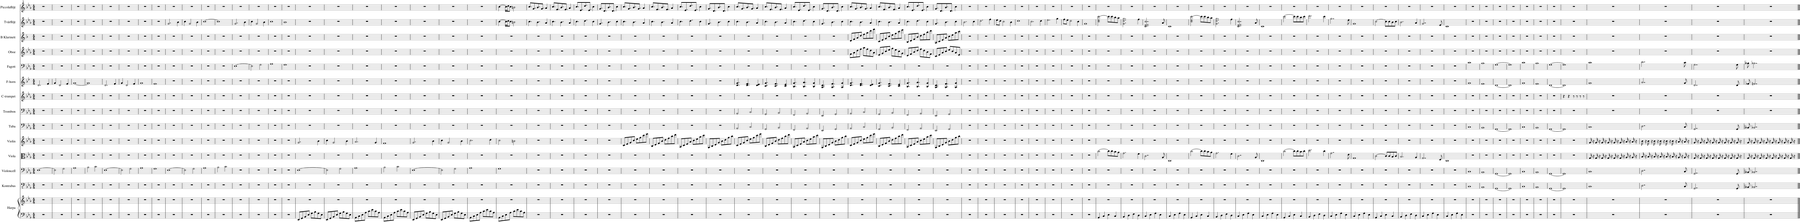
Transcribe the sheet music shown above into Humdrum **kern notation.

**kern	**kern	**kern	**kern	**kern	**kern	**kern	**kern	**kern	**kern	**kern	**kern	**kern	**kern	**kern
*part14	*part14	*part13	*part12	*part11	*part10	*part9	*part8	*part7	*part6	*part5	*part4	*part3	*part2	*part1
*staff15	*staff14	*staff13	*staff12	*staff11	*staff10	*staff9	*staff8	*staff7	*staff6	*staff5	*staff4	*staff3	*staff2	*staff1
*I"Harpa	*	*I"Kontrabas	*I"Violoncell	*I"Viola	*I"Violin	*I"Tuba	*I"Trombon	*I"C-trumpet	*I"F-horn	*I"Fagott	*I"Oboe	*I"B Klarinett	*I"Tvärflöjt	*I"Piccolaflöjt
*I'Hrp.	*	*I'Kb.	*I'Vc.	*I'Vla.	*I'Vln.	*I'Tba.	*I'Tbn.	*I'C Tpt.	*I'F hn.	*I'Fag.	*I'Ob.	*I'B kl.	*	*I'Picc.
*clefF4	*clefG2	*clefFv4	*clefF4	*clefC3	*clefG2	*clefF4	*clefF4	*clefG2	*clefG2	*clefF4	*clefG2	*clefG2	*clefG2	*clefG^2
*	*	*Trd7c12	*	*	*	*	*	*Trd1c2	*Trd4c7	*	*	*Trd1c2	*	*Trd-7c-12
*k[b-e-a-]	*k[b-e-a-]	*k[b-e-a-]	*k[b-e-a-]	*k[b-e-a-]	*k[b-e-a-]	*k[b-e-a-]	*k[b-e-a-]	*k[b-e-a-]	*k[b-e-]	*k[b-e-a-]	*k[b-e-a-]	*k[b-]	*k[b-e-a-]	*k[b-e-a-]
*M4/4	*M4/4	*M4/4	*M4/4	*M4/4	*M4/4	*M4/4	*M4/4	*M4/4	*M4/4	*M4/4	*M4/4	*M4/4	*M4/4	*M4/4
=1	=1	=1	=1	=1	=1	=1	=1	=1	=1	=1	=1	=1	=1	=1
1r	1r	1r	[1E-	1r	1r	1r	1r	1r	2.d/	1r	1r	1r	1r	1r
.	.	.	.	.	.	.	.	.	4f/	.	.	.	.	.
=2	=2	=2	=2	=2	=2	=2	=2	=2	=2	=2	=2	=2	=2	=2
1r	1r	1r	2E-\]	1r	1r	1r	1r	1r	4g/	1r	1r	1r	1r	1r
.	.	.	.	.	.	.	.	.	2d/	.	.	.	.	.
.	.	.	2G\	.	.	.	.	.	.	.	.	.	.	.
.	.	.	.	.	.	.	.	.	4f/	.	.	.	.	.
=3	=3	=3	=3	=3	=3	=3	=3	=3	=3	=3	=3	=3	=3	=3
1r	1r	1r	1A-	1r	1r	1r	1r	1r	[1g	1r	1r	1r	1r	1r
=4	=4	=4	=4	=4	=4	=4	=4	=4	=4	=4	=4	=4	=4	=4
1r	1r	1r	2B-\	1r	1r	1r	1r	1r	1g]	1r	1r	1r	1r	1r
.	.	.	2c\	.	.	.	.	.	.	.	.	.	.	.
=5	=5	=5	=5	=5	=5	=5	=5	=5	=5	=5	=5	=5	=5	=5
1r	1r	1r	[1E-	1r	1r	1r	1r	1r	2.d/	1r	1r	1r	1r	1r
.	.	.	.	.	.	.	.	.	4f/	.	.	.	.	.
=6	=6	=6	=6	=6	=6	=6	=6	=6	=6	=6	=6	=6	=6	=6
1r	1r	1r	2E-\]	1r	1r	1r	1r	1r	4g/	1r	1r	1r	1r	1r
.	.	.	.	.	.	.	.	.	2d/	.	.	.	.	.
.	.	.	2G\	.	.	.	.	.	.	.	.	.	.	.
.	.	.	.	.	.	.	.	.	4f/	.	.	.	.	.
=7	=7	=7	=7	=7	=7	=7	=7	=7	=7	=7	=7	=7	=7	=7
1r	1r	1r	1A-	1r	1r	1r	1r	1r	1g	1r	1r	1r	1r	1r
=8	=8	=8	=8	=8	=8	=8	=8	=8	=8	=8	=8	=8	=8	=8
1r	1r	1r	1G	1r	1r	1r	1r	1r	1f	1r	1r	1r	1r	1r
=9	=9	=9	=9	=9	=9	=9	=9	=9	=9	=9	=9	=9	=9	=9
1r	1r	1r	[1E-	1r	1r	1r	1r	1r	1r	1r	1r	1r	2.g/	1r
.	.	.	.	.	.	.	.	.	.	.	.	.	4b-\	.
=10	=10	=10	=10	=10	=10	=10	=10	=10	=10	=10	=10	=10	=10	=10
1r	1r	1r	2E-\]	1r	1r	1r	1r	1r	1r	1r	1r	1r	4cc\	1r
.	.	.	.	.	.	.	.	.	.	.	.	.	2g/	.
.	.	.	2G\	.	.	.	.	.	.	.	.	.	.	.
.	.	.	.	.	.	.	.	.	.	.	.	.	4b-\	.
=11	=11	=11	=11	=11	=11	=11	=11	=11	=11	=11	=11	=11	=11	=11
1r	1r	1r	1A-	1r	1r	1r	1r	1r	1r	1r	1r	1r	[1cc	1r
=12	=12	=12	=12	=12	=12	=12	=12	=12	=12	=12	=12	=12	=12	=12
1r	1r	1r	2B-\	1r	1r	1r	1r	1r	1r	1r	1r	1r	1cc]	1r
.	.	.	2c\	.	.	.	.	.	.	.	.	.	.	.
=13	=13	=13	=13	=13	=13	=13	=13	=13	=13	=13	=13	=13	=13	=13
1r	1r	1r	1r	1r	1r	1r	1r	1r	1r	[1E-	1r	1r	2.g/	1r
.	.	.	.	.	.	.	.	.	.	.	.	.	4b-\	.
=14	=14	=14	=14	=14	=14	=14	=14	=14	=14	=14	=14	=14	=14	=14
1r	1r	1r	1r	1r	1r	1r	1r	1r	1r	2E-\]	1r	1r	4cc\	1r
.	.	.	.	.	.	.	.	.	.	.	.	.	2g/	.
.	.	.	.	.	.	.	.	.	.	2G\	.	.	.	.
.	.	.	.	.	.	.	.	.	.	.	.	.	4b-\	.
=15	=15	=15	=15	=15	=15	=15	=15	=15	=15	=15	=15	=15	=15	=15
1r	1r	1r	1r	1r	1r	1r	1r	1r	1r	1A-	1r	1r	1cc	1r
=16	=16	=16	=16	=16	=16	=16	=16	=16	=16	=16	=16	=16	=16	=16
1r	1r	1r	1r	1r	1r	1r	1r	1r	1r	1G	1r	1r	1b-	1r
=17	=17	=17	=17	=17	=17	=17	=17	=17	=17	=17	=17	=17	=17	=17
8EE-/L	1r	1r	[1E-	1r	2.g/	1r	1r	1r	1r	1r	1r	1r	1r	1r
8GG/	.	.	.	.	.	.	.	.	.	.	.	.	.	.
8BB-/	.	.	.	.	.	.	.	.	.	.	.	.	.	.
8E-/J	.	.	.	.	.	.	.	.	.	.	.	.	.	.
8G\L	.	.	.	.	.	.	.	.	.	.	.	.	.	.
8B-\	.	.	.	.	.	.	.	.	.	.	.	.	.	.
8G\	.	.	.	.	4b-\	.	.	.	.	.	.	.	.	.
8E-\J	.	.	.	.	.	.	.	.	.	.	.	.	.	.
=18	=18	=18	=18	=18	=18	=18	=18	=18	=18	=18	=18	=18	=18	=18
8EE-/L	1r	1r	2E-\]	1r	4cc\	1r	1r	1r	1r	1r	1r	1r	1r	1r
8GG/	.	.	.	.	.	.	.	.	.	.	.	.	.	.
8BB-/	.	.	.	.	2g/	.	.	.	.	.	.	.	.	.
8E-/J	.	.	.	.	.	.	.	.	.	.	.	.	.	.
8G\L	.	.	2G\	.	.	.	.	.	.	.	.	.	.	.
8B-\	.	.	.	.	.	.	.	.	.	.	.	.	.	.
8G\	.	.	.	.	4b-\	.	.	.	.	.	.	.	.	.
8E-\J	.	.	.	.	.	.	.	.	.	.	.	.	.	.
=19	=19	=19	=19	=19	=19	=19	=19	=19	=19	=19	=19	=19	=19	=19
8AA-\L	1r	1r	1A-	1r	2.a-/	1r	1r	1r	1r	1r	1r	1r	1r	1r
8C\	.	.	.	.	.	.	.	.	.	.	.	.	.	.
8E-\	.	.	.	.	.	.	.	.	.	.	.	.	.	.
8A-\J	.	.	.	.	.	.	.	.	.	.	.	.	.	.
8c\L	.	.	.	.	.	.	.	.	.	.	.	.	.	.
8e-\	.	.	.	.	.	.	.	.	.	.	.	.	.	.
8c\	.	.	.	.	4g/	.	.	.	.	.	.	.	.	.
8A-\J	.	.	.	.	.	.	.	.	.	.	.	.	.	.
=20	=20	=20	=20	=20	=20	=20	=20	=20	=20	=20	=20	=20	=20	=20
8AA-\L	1r	1r	2B-\	1r	1f	1r	1r	1r	1r	1r	1r	1r	1r	1r
8C\	.	.	.	.	.	.	.	.	.	.	.	.	.	.
8E-\	.	.	.	.	.	.	.	.	.	.	.	.	.	.
8A-\J	.	.	.	.	.	.	.	.	.	.	.	.	.	.
8c\L	.	.	2c\	.	.	.	.	.	.	.	.	.	.	.
8e-\	.	.	.	.	.	.	.	.	.	.	.	.	.	.
8c\	.	.	.	.	.	.	.	.	.	.	.	.	.	.
8A-\J	.	.	.	.	.	.	.	.	.	.	.	.	.	.
=21	=21	=21	=21	=21	=21	=21	=21	=21	=21	=21	=21	=21	=21	=21
8EE-/L	1r	1r	[1E-	1r	2.g/	1r	1r	1r	1r	1r	1r	1r	1r	1r
8GG/	.	.	.	.	.	.	.	.	.	.	.	.	.	.
8BB-/	.	.	.	.	.	.	.	.	.	.	.	.	.	.
8E-/J	.	.	.	.	.	.	.	.	.	.	.	.	.	.
8G\L	.	.	.	.	.	.	.	.	.	.	.	.	.	.
8B-\	.	.	.	.	.	.	.	.	.	.	.	.	.	.
8G\	.	.	.	.	4b-\	.	.	.	.	.	.	.	.	.
8E-\J	.	.	.	.	.	.	.	.	.	.	.	.	.	.
=22	=22	=22	=22	=22	=22	=22	=22	=22	=22	=22	=22	=22	=22	=22
8EE-/L	1r	1r	2E-\]	1r	4cc\	1r	1r	1r	1r	1r	1r	1r	1r	1r
8GG/	.	.	.	.	.	.	.	.	.	.	.	.	.	.
8BB-/	.	.	.	.	2g/	.	.	.	.	.	.	.	.	.
8E-/J	.	.	.	.	.	.	.	.	.	.	.	.	.	.
8G\L	.	.	2G\	.	.	.	.	.	.	.	.	.	.	.
8B-\	.	.	.	.	.	.	.	.	.	.	.	.	.	.
8G\	.	.	.	.	4b-\	.	.	.	.	.	.	.	.	.
8E-\J	.	.	.	.	.	.	.	.	.	.	.	.	.	.
=23	=23	=23	=23	=23	=23	=23	=23	=23	=23	=23	=23	=23	=23	=23
8AA-\L	1r	1r	1A-	1r	2.cc\	1r	1r	1r	1r	1r	1r	1r	1r	1r
8C\	.	.	.	.	.	.	.	.	.	.	.	.	.	.
8E-\	.	.	.	.	.	.	.	.	.	.	.	.	.	.
8A-\J	.	.	.	.	.	.	.	.	.	.	.	.	.	.
8c\L	.	.	.	.	.	.	.	.	.	.	.	.	.	.
8e-\	.	.	.	.	.	.	.	.	.	.	.	.	.	.
8c\	.	.	.	.	4dd\	.	.	.	.	.	.	.	.	.
8A-\J	.	.	.	.	.	.	.	.	.	.	.	.	.	.
=24	=24	=24	=24	=24	=24	=24	=24	=24	=24	=24	=24	=24	=24	=24
8AA-\L	1r	1r	1G	1r	2cc\	1r	1r	1r	1r	1r	1r	1r	[4cc\	[4ccc\
8C\	.	.	.	.	.	.	.	.	.	.	.	.	.	.
8E-\	.	.	.	.	.	.	.	.	.	.	.	.	16cc\LL]	16ccc\LL]
.	.	.	.	.	.	.	.	.	.	.	.	.	16dd\J	16ddd\J
8A-\J	.	.	.	.	.	.	.	.	.	.	.	.	8cc\J	8ccc\J
8c\L	.	.	.	.	2bn\	.	.	.	.	.	.	.	2bn\	2bbn\
8e-\	.	.	.	.	.	.	.	.	.	.	.	.	.	.
8c\	.	.	.	.	.	.	.	.	.	.	.	.	.	.
8A-\J	.	.	.	.	.	.	.	.	.	.	.	.	.	.
=25	=25	=25	=25	=25	=25	=25	=25	=25	=25	=25	=25	=25	=25	=25
1r	1r	1r	1r	1r	1r	1r	1r	1r	1r	1r	1r	1r	4.cc\	8.ccc/L
.	.	.	.	.	.	.	.	.	.	.	.	.	.	8.gg/
.	.	.	.	.	.	.	.	.	.	.	.	.	4.b-\	8.bb-/
.	.	.	.	.	.	.	.	.	.	.	.	.	.	8.gg/J
.	.	.	.	.	.	.	.	.	.	.	.	.	4a-/	4aa-/
=26	=26	=26	=26	=26	=26	=26	=26	=26	=26	=26	=26	=26	=26	=26
1r	1r	1r	1r	1r	1r	1r	1r	1r	1r	1r	1r	1r	4.cc\	8.ccc/L
.	.	.	.	.	.	.	.	.	.	.	.	.	.	8.ff/
.	.	.	.	.	.	.	.	.	.	.	.	.	4.b-\	8.bb-/
.	.	.	.	.	.	.	.	.	.	.	.	.	.	8.ff/J
.	.	.	.	.	.	.	.	.	.	.	.	.	4a-/	4aa-/
=27	=27	=27	=27	=27	=27	=27	=27	=27	=27	=27	=27	=27	=27	=27
1r	1r	1r	1r	1r	1r	1r	1r	1r	1r	1r	1r	1r	4.cc\	8.ccc/L
.	.	.	.	.	.	.	.	.	.	.	.	.	.	8.ee-/
.	.	.	.	.	.	.	.	.	.	.	.	.	4.dd\	8.ddd/
.	.	.	.	.	.	.	.	.	.	.	.	.	.	8.ee-/J
.	.	.	.	.	.	.	.	.	.	.	.	.	4cc\	4ccc\
=28	=28	=28	=28	=28	=28	=28	=28	=28	=28	=28	=28	=28	=28	=28
1r	1r	1r	1r	1r	1r	1r	1r	1r	1r	1r	1r	1r	4.g/	8.gg/L
.	.	.	.	.	.	.	.	.	.	.	.	.	.	8.dd/
.	.	.	.	.	.	.	.	.	.	.	.	.	4.b-\	8.bb-/
.	.	.	.	.	.	.	.	.	.	.	.	.	.	8.dd/J
.	.	.	.	.	.	.	.	.	.	.	.	.	4cc\	4ccc\
=29	=29	=29	=29	=29	=29	=29	=29	=29	=29	=29	=29	=29	=29	=29
1r	1r	1r	1r	1r	8c/L	1r	1r	1r	1r	1r	1r	1r	4.cc\	8.ccc/L
.	.	.	.	.	8e-/	.	.	.	.	.	.	.	.	.
.	.	.	.	.	.	.	.	.	.	.	.	.	.	8.gg/
.	.	.	.	.	8g/	.	.	.	.	.	.	.	.	.
.	.	.	.	.	8cc/J	.	.	.	.	.	.	.	4.b-\	8.bb-/
.	.	.	.	.	8ee-\L	.	.	.	.	.	.	.	.	.
.	.	.	.	.	.	.	.	.	.	.	.	.	.	8.gg/J
.	.	.	.	.	8gg\	.	.	.	.	.	.	.	.	.
.	.	.	.	.	8ccc\	.	.	.	.	.	.	.	4a-/	4aa-/
.	.	.	.	.	8eee-\J	.	.	.	.	.	.	.	.	.
=30	=30	=30	=30	=30	=30	=30	=30	=30	=30	=30	=30	=30	=30	=30
1r	1r	1r	1r	1r	8B-/L	1r	1r	1r	1r	1r	1r	1r	4.cc\	8.ccc/L
.	.	.	.	.	8d/	.	.	.	.	.	.	.	.	.
.	.	.	.	.	.	.	.	.	.	.	.	.	.	8.ff/
.	.	.	.	.	8f/	.	.	.	.	.	.	.	.	.
.	.	.	.	.	8b-/J	.	.	.	.	.	.	.	4.b-\	8.bb-/
.	.	.	.	.	8dd\L	.	.	.	.	.	.	.	.	.
.	.	.	.	.	.	.	.	.	.	.	.	.	.	8.ff/J
.	.	.	.	.	8ff\	.	.	.	.	.	.	.	.	.
.	.	.	.	.	8bb-\	.	.	.	.	.	.	.	4a-/	4aa-/
.	.	.	.	.	8ddd\J	.	.	.	.	.	.	.	.	.
=31	=31	=31	=31	=31	=31	=31	=31	=31	=31	=31	=31	=31	=31	=31
1r	1r	1r	1r	1r	8A-/L	1r	1r	1r	1r	1r	1r	1r	4.cc\	8.ccc/L
.	.	.	.	.	8c/	.	.	.	.	.	.	.	.	.
.	.	.	.	.	.	.	.	.	.	.	.	.	.	8.ee-/
.	.	.	.	.	8e-/	.	.	.	.	.	.	.	.	.
.	.	.	.	.	8a-/J	.	.	.	.	.	.	.	4.dd\	8.ddd/
.	.	.	.	.	8cc\L	.	.	.	.	.	.	.	.	.
.	.	.	.	.	.	.	.	.	.	.	.	.	.	8.ee-/J
.	.	.	.	.	8ee-\	.	.	.	.	.	.	.	.	.
.	.	.	.	.	8aa-\	.	.	.	.	.	.	.	4cc\	4ccc\
.	.	.	.	.	8ccc\J	.	.	.	.	.	.	.	.	.
=32	=32	=32	=32	=32	=32	=32	=32	=32	=32	=32	=32	=32	=32	=32
1r	1r	1r	1r	1r	8G/L	1r	1r	1r	1r	1r	1r	1r	4.g/	8.gg/L
.	.	.	.	.	8B-/	.	.	.	.	.	.	.	.	.
.	.	.	.	.	.	.	.	.	.	.	.	.	.	8.dd/
.	.	.	.	.	8d/	.	.	.	.	.	.	.	.	.
.	.	.	.	.	8g/J	.	.	.	.	.	.	.	4.b-\	8.bb-/
.	.	.	.	.	8b-\L	.	.	.	.	.	.	.	.	.
.	.	.	.	.	.	.	.	.	.	.	.	.	.	8.dd/J
.	.	.	.	.	8dd\	.	.	.	.	.	.	.	.	.
.	.	.	.	.	8gg\	.	.	.	.	.	.	.	4cc\	4ccc\
.	.	.	.	.	8bb-\J	.	.	.	.	.	.	.	.	.
=33	=33	=33	=33	=33	=33	=33	=33	=33	=33	=33	=33	=33	=33	=33
1r	1r	1r	1r	1r	8c/L	2AA-/	2AA-/	1r	4.d/ 4.g/	1r	1r	1r	4.cc\	8.ccc/L
.	.	.	.	.	8e-/	.	.	.	.	.	.	.	.	.
.	.	.	.	.	.	.	.	.	.	.	.	.	.	8.gg/
.	.	.	.	.	8g/	.	.	.	.	.	.	.	.	.
.	.	.	.	.	8cc/J	.	.	.	4.d/ 4.f/	.	.	.	4.b-\	8.bb-/
.	.	.	.	.	8ee-\L	2C/	2C/	.	.	.	.	.	.	.
.	.	.	.	.	.	.	.	.	.	.	.	.	.	8.gg/J
.	.	.	.	.	8gg\	.	.	.	.	.	.	.	.	.
.	.	.	.	.	8ccc\	.	.	.	4d/ 4e-/	.	.	.	4a-/	4aa-/
.	.	.	.	.	8eee-\J	.	.	.	.	.	.	.	.	.
=34	=34	=34	=34	=34	=34	=34	=34	=34	=34	=34	=34	=34	=34	=34
1r	1r	1r	1r	1r	8B-/L	2GG/	2GG/	1r	4.c/ 4.g/	1r	1r	1r	4.cc\	8.ccc/L
.	.	.	.	.	8d/	.	.	.	.	.	.	.	.	.
.	.	.	.	.	.	.	.	.	.	.	.	.	.	8.ff/
.	.	.	.	.	8f/	.	.	.	.	.	.	.	.	.
.	.	.	.	.	8b-/J	.	.	.	4.c/ 4.f/	.	.	.	4.b-\	8.bb-/
.	.	.	.	.	8dd\L	2BB-/	2BB-/	.	.	.	.	.	.	.
.	.	.	.	.	.	.	.	.	.	.	.	.	.	8.ff/J
.	.	.	.	.	8ff\	.	.	.	.	.	.	.	.	.
.	.	.	.	.	8bb-\	.	.	.	4c/ 4e-/	.	.	.	4a-/	4aa-/
.	.	.	.	.	8ddd\J	.	.	.	.	.	.	.	.	.
=35	=35	=35	=35	=35	=35	=35	=35	=35	=35	=35	=35	=35	=35	=35
1r	1r	1r	1r	1r	8A-/L	2FF/	2FF/	1r	4.B-/ 4.g/	1r	1r	1r	4.cc\	8.ccc/L
.	.	.	.	.	8c/	.	.	.	.	.	.	.	.	.
.	.	.	.	.	.	.	.	.	.	.	.	.	.	8.ee-/
.	.	.	.	.	8e-/	.	.	.	.	.	.	.	.	.
.	.	.	.	.	8a-/J	.	.	.	4.B-/ 4.a/	.	.	.	4.dd\	8.ddd/
.	.	.	.	.	8cc\L	2AA-/	2AA-/	.	.	.	.	.	.	.
.	.	.	.	.	.	.	.	.	.	.	.	.	.	8.ee-/J
.	.	.	.	.	8ee-\	.	.	.	.	.	.	.	.	.
.	.	.	.	.	8aa-\	.	.	.	4B-/ 4g/	.	.	.	4cc\	4ccc\
.	.	.	.	.	8ccc\J	.	.	.	.	.	.	.	.	.
=36	=36	=36	=36	=36	=36	=36	=36	=36	=36	=36	=36	=36	=36	=36
1r	1r	1r	1r	1r	8G/L	2EE-/	2EE-/	1r	4.A/ 4.d/	1r	1r	1r	4.g/	8.gg/L
.	.	.	.	.	8B-/	.	.	.	.	.	.	.	.	.
.	.	.	.	.	.	.	.	.	.	.	.	.	.	8.dd/
.	.	.	.	.	8d/	.	.	.	.	.	.	.	.	.
.	.	.	.	.	8g/J	.	.	.	4.A/ 4.f/	.	.	.	4.b-\	8.bb-/
.	.	.	.	.	8b-\L	2GG/	2GG/	.	.	.	.	.	.	.
.	.	.	.	.	.	.	.	.	.	.	.	.	.	8.dd/J
.	.	.	.	.	8dd\	.	.	.	.	.	.	.	.	.
.	.	.	.	.	8gg\	.	.	.	4A/ 4g/	.	.	.	4cc\	4ccc\
.	.	.	.	.	8bb-\J	.	.	.	.	.	.	.	.	.
=37	=37	=37	=37	=37	=37	=37	=37	=37	=37	=37	=37	=37	=37	=37
1r	1r	1r	1r	1r	8c/L	2AA-/	2AA-/	1r	4.d/ 4.g/	1r	8f\L	8d/L	4.cc\	8.ccc/L
.	.	.	.	.	8e-/	.	.	.	.	.	8a-\	8f/	.	.
.	.	.	.	.	.	.	.	.	.	.	.	.	.	8.gg/
.	.	.	.	.	8g/	.	.	.	.	.	8dd\	8a/	.	.
.	.	.	.	.	8cc/J	.	.	.	4.d/ 4.f/	.	8ff\J	8dd/J	4.b-\	8.bb-/
.	.	.	.	.	8ee-\L	2C/	2C/	.	.	.	8aa-\L	8ff\L	.	.
.	.	.	.	.	.	.	.	.	.	.	.	.	.	8.gg/J
.	.	.	.	.	8gg\	.	.	.	.	.	8ff\	8aa\	.	.
.	.	.	.	.	8ccc\	.	.	.	4d/ 4e-/	.	8dd\	8ddd\	4a-/	4aa-/
.	.	.	.	.	8eee-\J	.	.	.	.	.	8a-\J	8fff\J	.	.
=38	=38	=38	=38	=38	=38	=38	=38	=38	=38	=38	=38	=38	=38	=38
1r	1r	1r	1r	1r	8B-/L	2GG/	2GG/	1r	4.c/ 4.g/	1r	8e-/L	8c/L	4.cc\	8.ccc/L
.	.	.	.	.	8d/	.	.	.	.	.	8g/	8e/	.	.
.	.	.	.	.	.	.	.	.	.	.	.	.	.	8.ff/
.	.	.	.	.	8f/	.	.	.	.	.	8cc/	8g/	.	.
.	.	.	.	.	8b-/J	.	.	.	4.c/ 4.f/	.	8ee-/J	8cc/J	4.b-\	8.bb-/
.	.	.	.	.	8dd\L	2BB-/	2BB-/	.	.	.	8gg\L	8ee\L	.	.
.	.	.	.	.	.	.	.	.	.	.	.	.	.	8.ff/J
.	.	.	.	.	8ff\	.	.	.	.	.	8ee-\	8gg\	.	.
.	.	.	.	.	8bb-\	.	.	.	4c/ 4e-/	.	8cc\	8ccc\	4a-/	4aa-/
.	.	.	.	.	8ddd\J	.	.	.	.	.	8g\J	8eee\J	.	.
=39	=39	=39	=39	=39	=39	=39	=39	=39	=39	=39	=39	=39	=39	=39
1r	1r	1r	1r	1r	8A-/L	2FF/	2FF/	1r	4.B-/ 4.g/	1r	8d/L	8B-/L	4.cc\	8.ccc/L
.	.	.	.	.	8c/	.	.	.	.	.	8f/	8d/	.	.
.	.	.	.	.	.	.	.	.	.	.	.	.	.	8.ee-/
.	.	.	.	.	8e-/	.	.	.	.	.	8b-/	8f/	.	.
.	.	.	.	.	8a-/J	.	.	.	4.B-/ 4.a/	.	8dd/J	8b-/J	4.dd\	8.ddd/
.	.	.	.	.	8cc\L	2AA-/	2AA-/	.	.	.	8ff\L	8dd\L	.	.
.	.	.	.	.	.	.	.	.	.	.	.	.	.	8.ee-/J
.	.	.	.	.	8ee-\	.	.	.	.	.	8dd\	8ff\	.	.
.	.	.	.	.	8aa-\	.	.	.	4B-/ 4g/	.	8b-\	8bb-\	4cc\	4ccc\
.	.	.	.	.	8ccc\J	.	.	.	.	.	8f\J	8ddd\J	.	.
=40	=40	=40	=40	=40	=40	=40	=40	=40	=40	=40	=40	=40	=40	=40
1r	1r	1r	1r	1r	8G/L	2EE-/	2EE-/	1r	4.A/ 4.d/	1r	8c/L	8A/L	4.g/	8.gg/L
.	.	.	.	.	8B-/	.	.	.	.	.	8e-/	8c/	.	.
.	.	.	.	.	.	.	.	.	.	.	.	.	.	8.dd/
.	.	.	.	.	8d/	.	.	.	.	.	8a-/	8e/	.	.
.	.	.	.	.	8g/J	.	.	.	4.A/ 4.f/	.	8cc/J	8a/J	4.b-\	8.bb-/
.	.	.	.	.	8b-\L	2GG/	2GG/	.	.	.	8ee-/L	8cc\L	.	.
.	.	.	.	.	.	.	.	.	.	.	.	.	.	8.dd/J
.	.	.	.	.	8dd\	.	.	.	.	.	8cc/	8ee\	.	.
.	.	.	.	.	8gg\	.	.	.	4A/ 4g/	.	8a-/	8aa\	4cc\	4ccc\
.	.	.	.	.	8bb-\J	.	.	.	.	.	8e-/J	8ccc\J	.	.
=41	=41	=41	=41	=41	=41	=41	=41	=41	=41	=41	=41	=41	=41	=41
1r	1r	1r	1r	1r	1r	1r	1r	1r	1r	1r	1r	1r	2.b-\	1r
.	.	.	.	.	.	.	.	.	.	.	.	.	4cc\	.
=42	=42	=42	=42	=42	=42	=42	=42	=42	=42	=42	=42	=42	=42	=42
1r	1r	1r	1r	1r	1r	1r	1r	1r	1r	1r	1r	1r	2.dd\	1r
.	.	.	.	.	.	.	.	.	.	.	.	.	4ff\	.
=43	=43	=43	=43	=43	=43	=43	=43	=43	=43	=43	=43	=43	=43	=43
1r	1r	1r	1r	1r	1r	1r	1r	1r	1r	1r	1r	1r	8ee-\L	1r
.	.	.	.	.	.	.	.	.	.	.	.	.	8dd\J	.
.	.	.	.	.	.	.	.	.	.	.	.	.	2cc\	.
.	.	.	.	.	.	.	.	.	.	.	.	.	4b-\	.
=44	=44	=44	=44	=44	=44	=44	=44	=44	=44	=44	=44	=44	=44	=44
1r	1r	1r	1r	1r	1r	1r	1r	1r	1r	1r	1r	1r	1dd	1r
=45	=45	=45	=45	=45	=45	=45	=45	=45	=45	=45	=45	=45	=45	=45
1r	1r	1r	1r	1r	1r	1r	1r	1r	1r	1r	1r	1r	2.cc\	1r
.	.	.	.	.	.	.	.	.	.	.	.	.	4dd\	.
=46	=46	=46	=46	=46	=46	=46	=46	=46	=46	=46	=46	=46	=46	=46
1r	1r	1r	1r	1r	1r	1r	1r	1r	1r	1r	1r	1r	2.ee-\	1r
.	.	.	.	.	.	.	.	.	.	.	.	.	4gg\	.
=47	=47	=47	=47	=47	=47	=47	=47	=47	=47	=47	=47	=47	=47	=47
1r	1r	1r	1r	1r	1r	1r	1r	1r	1r	1r	1r	1r	8ff\L	1r
.	.	.	.	.	.	.	.	.	.	.	.	.	8ee-\J	.
.	.	.	.	.	.	.	.	.	.	.	.	.	2dd\	.
.	.	.	.	.	.	.	.	.	.	.	.	.	4cc\	.
=48	=48	=48	=48	=48	=48	=48	=48	=48	=48	=48	=48	=48	=48	=48
1r	1r	1r	1r	1r	1r	1r	1r	1r	1r	1r	1r	1r	1g	1r
=49	=49	=49	=49	=49	=49	=49	=49	=49	=49	=49	=49	=49	=49	=49
4AA-/	1r	1r	1r	[2cc\	1r	1r	1r	1r	1r	1r	1r	1r	2cc\ 2ee-\ [2ccc\	1r
4C/	.	.	.	.	.	.	.	.	.	.	.	.	.	.
4E-\	.	.	.	8cc\L]	.	.	.	.	.	.	.	.	8ccc\L]	.
.	.	.	.	8cc\	.	.	.	.	.	.	.	.	8ccc\	.
4C/	.	.	.	8b-\	.	.	.	.	.	.	.	.	8bb-\	.
.	.	.	.	8a-\J	.	.	.	.	.	.	.	.	8aa-\J	.
=50	=50	=50	=50	=50	=50	=50	=50	=50	=50	=50	=50	=50	=50	=50
4BB-/	1r	1r	1r	2.g\	1r	1r	1r	1r	1r	1r	1r	1r	2.g\ 2.dd\ 2.gg\	1r
4D\	.	.	.	.	.	.	.	.	.	.	.	.	.	.
4F\	.	.	.	.	.	.	.	.	.	.	.	.	.	.
4D\	.	.	.	4f\	.	.	.	.	.	.	.	.	4ff\	.
=51	=51	=51	=51	=51	=51	=51	=51	=51	=51	=51	=51	=51	=51	=51
4C/	1r	1r	1r	2..c\	1r	1r	1r	1r	1r	1r	1r	1r	2..c/ 2..e-/ 2..cc/	1r
4E-\	.	.	.	.	.	.	.	.	.	.	.	.	.	.
4G\	.	.	.	.	.	.	.	.	.	.	.	.	.	.
4E-\	.	.	.	.	.	.	.	.	.	.	.	.	.	.
.	.	.	.	8A-/	.	.	.	.	.	.	.	.	8a-/	.
=52	=52	=52	=52	=52	=52	=52	=52	=52	=52	=52	=52	=52	=52	=52
4C/	1r	1r	1r	1C	1r	1r	1r	1r	1r	1r	1r	1r	1c	1r
4E-\	.	.	.	.	.	.	.	.	.	.	.	.	.	.
4G\	.	.	.	.	.	.	.	.	.	.	.	.	.	.
4E-\	.	.	.	.	.	.	.	.	.	.	.	.	.	.
=53	=53	=53	=53	=53	=53	=53	=53	=53	=53	=53	=53	=53	=53	=53
4AA-/	1r	1r	1r	[2cc\	1r	1r	1r	1r	1r	1r	1r	1r	2cc\ 2ee-\ [2ccc\	1r
4C/	.	.	.	.	.	.	.	.	.	.	.	.	.	.
4E-\	.	.	.	8cc\L]	.	.	.	.	.	.	.	.	8ccc\L]	.
.	.	.	.	8cc\	.	.	.	.	.	.	.	.	8ccc\	.
4C/	.	.	.	8b-\	.	.	.	.	.	.	.	.	8bb-\	.
.	.	.	.	8a-\J	.	.	.	.	.	.	.	.	8aa-\J	.
=54	=54	=54	=54	=54	=54	=54	=54	=54	=54	=54	=54	=54	=54	=54
4BB-/	1r	1r	1r	2.g\	1r	1r	1r	1r	1r	1r	1r	1r	2.g\ 2.dd\ 2.gg\	1r
4D\	.	.	.	.	.	.	.	.	.	.	.	.	.	.
4F\	.	.	.	.	.	.	.	.	.	.	.	.	.	.
4D\	.	.	.	4f\	.	.	.	.	.	.	.	.	4ff\	.
=55	=55	=55	=55	=55	=55	=55	=55	=55	=55	=55	=55	=55	=55	=55
4C/	1r	1r	1r	2..c\	1r	1r	1r	1r	1r	1r	1r	1r	2..c/ 2..e-/ 2..cc/	1r
4E-\	.	.	.	.	.	.	.	.	.	.	.	.	.	.
4G\	.	.	.	.	.	.	.	.	.	.	.	.	.	.
4E-\	.	.	.	.	.	.	.	.	.	.	.	.	.	.
.	.	.	.	8A-/	.	.	.	.	.	.	.	.	8a-/	.
=56	=56	=56	=56	=56	=56	=56	=56	=56	=56	=56	=56	=56	=56	=56
4C/	1r	1r	1r	1C	1r	1r	1r	1r	1r	1r	1r	1r	1c	1r
4E-\	.	.	.	.	.	.	.	.	.	.	.	.	.	.
4G\	.	.	.	.	.	.	.	.	.	.	.	.	.	.
4E-\	.	.	.	.	.	.	.	.	.	.	.	.	.	.
=57	=57	=57	=57	=57	=57	=57	=57	=57	=57	=57	=57	=57	=57	=57
4AA-/	1r	1r	1r	[2cc\	1r	1r	1r	1r	1r	1r	1r	1r	[2ccc\	1r
4C/	.	.	.	.	.	.	.	.	.	.	.	.	.	.
4E-\	.	.	.	8cc\L]	.	.	.	.	.	.	.	.	8ccc\L]	.
.	.	.	.	8cc\	.	.	.	.	.	.	.	.	8ccc\	.
4C/	.	.	.	8b-\	.	.	.	.	.	.	.	.	8bb-\	.
.	.	.	.	8cc\J	.	.	.	.	.	.	.	.	8ccc\J	.
=58	=58	=58	=58	=58	=58	=58	=58	=58	=58	=58	=58	=58	=58	=58
4BB-/	1r	1r	1r	2.dd\	1r	1r	1r	1r	1r	1r	1r	1r	2.ddd\	1r
4D\	.	.	.	.	.	.	.	.	.	.	.	.	.	.
4F\	.	.	.	.	.	.	.	.	.	.	.	.	.	.
4D\	.	.	.	4cc\	.	.	.	.	.	.	.	.	4ccc\	.
=59	=59	=59	=59	=59	=59	=59	=59	=59	=59	=59	=59	=59	=59	=59
4C/	1r	1r	1r	2..g\	1r	1r	1r	1r	1r	1r	1r	1r	2..gg\	1r
4E-\	.	.	.	.	.	.	.	.	.	.	.	.	.	.
4G\	.	.	.	.	.	.	.	.	.	.	.	.	.	.
4E-\	.	.	.	.	.	.	.	.	.	.	.	.	.	.
.	.	.	.	8e-\	.	.	.	.	.	.	.	.	8ee-\	.
=60	=60	=60	=60	=60	=60	=60	=60	=60	=60	=60	=60	=60	=60	=60
4C/	1r	1r	1r	1G	1r	1r	1r	1r	1r	1r	1r	1r	1g	1r
4E-\	.	.	.	.	.	.	.	.	.	.	.	.	.	.
4G\	.	.	.	.	.	.	.	.	.	.	.	.	.	.
4E-\	.	.	.	.	.	.	.	.	.	.	.	.	.	.
=61	=61	=61	=61	=61	=61	=61	=61	=61	=61	=61	=61	=61	=61	=61
4AA-/	1r	1r	1r	[2c\	1r	1r	1r	1r	1r	1r	1r	1r	[2cc\	1r
4C/	.	.	.	.	.	.	.	.	.	.	.	.	.	.
4E-\	.	.	.	8c/L]	.	.	.	.	.	.	.	.	8cc\L]	.
.	.	.	.	8c/	.	.	.	.	.	.	.	.	8cc\	.
4C/	.	.	.	8B-/	.	.	.	.	.	.	.	.	8b-\	.
.	.	.	.	8c/J	.	.	.	.	.	.	.	.	8cc\J	.
=62	=62	=62	=62	=62	=62	=62	=62	=62	=62	=62	=62	=62	=62	=62
4BB-/	1r	1r	1r	2.B-/	1r	1r	1r	1r	1r	1r	1r	1r	2.b-\	1r
4D\	.	.	.	.	.	.	.	.	.	.	.	.	.	.
4F\	.	.	.	.	.	.	.	.	.	.	.	.	.	.
4D\	.	.	.	4A-/	.	.	.	.	.	.	.	.	4a-/	.
=63	=63	=63	=63	=63	=63	=63	=63	=63	=63	=63	=63	=63	=63	=63
4C/	1r	1r	1r	2..G/	1r	1r	1r	1r	1r	1r	1r	1r	2..g/	1r
4E-\	.	.	.	.	.	.	.	.	.	.	.	.	.	.
4G\	.	.	.	.	.	.	.	.	.	.	.	.	.	.
4E-\	.	.	.	.	.	.	.	.	.	.	.	.	.	.
.	.	.	.	8E-/	.	.	.	.	.	.	.	.	8e-/	.
=64	=64	=64	=64	=64	=64	=64	=64	=64	=64	=64	=64	=64	=64	=64
4C/	1r	1r	1r	1C	1r	1r	1r	1r	1r	1r	1r	1r	1c	1r
4E-\	.	.	.	.	.	.	.	.	.	.	.	.	.	.
4G\	.	.	.	.	.	.	.	.	.	.	.	.	.	.
4E-\	.	.	.	.	.	.	.	.	.	.	.	.	.	.
=65	=65	=65	=65	=65	=65	=65	=65	=65	=65	=65	=65	=65	=65	=65
1r	1r	1CC	1C	1r	1r	1C	1r	1r	1g	1c	1r	1r	1r	1r
=66	=66	=66	=66	=66	=66	=66	=66	=66	=66	=66	=66	=66	=66	=66
1r	1r	1BBB-	1BB-	1r	1r	1BB-	1r	1r	1f	1B-	1r	1r	1r	1r
=67	=67	=67	=67	=67	=67	=67	=67	=67	=67	=67	=67	=67	=67	=67
1r	1r	[1GGG	[1GG	1r	1r	[1GG	1r	1r	[1d	[1G	1r	1r	1r	1r
=68	=68	=68	=68	=68	=68	=68	=68	=68	=68	=68	=68	=68	=68	=68
1r	1r	1GGG]	1GG]	1r	1r	1GG]	1r	1r	1d]	1G]	1r	1r	1r	1r
=69	=69	=69	=69	=69	=69	=69	=69	=69	=69	=69	=69	=69	=69	=69
1r	1r	1CC	1C	1r	1r	1C	1r	1r	1g	1c	1r	1r	1r	1r
=70	=70	=70	=70	=70	=70	=70	=70	=70	=70	=70	=70	=70	=70	=70
1r	1r	1BBB-	1BB-	1r	1r	1BB-	1r	1r	1f	1B-	1r	1r	1r	1r
=71	=71	=71	=71	=71	=71	=71	=71	=71	=71	=71	=71	=71	=71	=71
1r	1r	[1GGG	[1GG	1r	1r	[1GG	1r	1r	[1d	[1G	1r	1r	1r	1r
=72	=72	=72	=72	=72	=72	=72	=72	=72	=72	=72	=72	=72	=72	=72
1r	1r	1GGG]	1GG]	1r	1r	1GG]	1r	4r	1d]	1G]	1r	1r	1r	1r
.	.	.	.	.	.	.	.	4r	.	.	.	.	.	.
.	.	.	.	.	.	.	.	8r	.	.	.	.	.	.
.	.	.	.	.	.	.	.	8r	.	.	.	.	.	.
.	.	.	.	.	.	.	.	8r	.	.	.	.	.	.
.	.	.	.	.	.	.	.	8r	.	.	.	.	.	.
=73	=73	=73	=73	=73	=73	=73	=73	=73	=73	=73	=73	=73	=73	=73
1r	1r	1CC	1C	16G/	16g/	1C	1r	1r	1g	1c	1r	1r	1r	1r
.	.	.	.	16r	16r	.	.	.	.	.	.	.	.	.
.	.	.	.	16G/	16g/	.	.	.	.	.	.	.	.	.
.	.	.	.	16r	16r	.	.	.	.	.	.	.	.	.
.	.	.	.	16G/	16g/	.	.	.	.	.	.	.	.	.
.	.	.	.	16r	16r	.	.	.	.	.	.	.	.	.
.	.	.	.	16G/	16g/	.	.	.	.	.	.	.	.	.
.	.	.	.	16r	16r	.	.	.	.	.	.	.	.	.
.	.	.	.	16G/	16g/	.	.	.	.	.	.	.	.	.
.	.	.	.	16r	16r	.	.	.	.	.	.	.	.	.
.	.	.	.	16G/	16g/	.	.	.	.	.	.	.	.	.
.	.	.	.	16r	16r	.	.	.	.	.	.	.	.	.
.	.	.	.	16A-/	16a-/	.	.	.	.	.	.	.	.	.
.	.	.	.	16r	16r	.	.	.	.	.	.	.	.	.
.	.	.	.	16A-/	16a-/	.	.	.	.	.	.	.	.	.
.	.	.	.	16r	16r	.	.	.	.	.	.	.	.	.
=74	=74	=74	=74	=74	=74	=74	=74	=74	=74	=74	=74	=74	=74	=74
1r	1r	2..DD\	2..D\	16B-/	16b-\	2..D\	1r	1r	2..a/	2..d\	1r	1r	1r	1r
.	.	.	.	16r	16r	.	.	.	.	.	.	.	.	.
.	.	.	.	16B-/	16b-\	.	.	.	.	.	.	.	.	.
.	.	.	.	16r	16r	.	.	.	.	.	.	.	.	.
.	.	.	.	16B-/	16b-\	.	.	.	.	.	.	.	.	.
.	.	.	.	16r	16r	.	.	.	.	.	.	.	.	.
.	.	.	.	16B-/	16b-\	.	.	.	.	.	.	.	.	.
.	.	.	.	16r	16r	.	.	.	.	.	.	.	.	.
.	.	.	.	16B-/	16b-\	.	.	.	.	.	.	.	.	.
.	.	.	.	16r	16r	.	.	.	.	.	.	.	.	.
.	.	.	.	16B-/	16b-\	.	.	.	.	.	.	.	.	.
.	.	.	.	16r	16r	.	.	.	.	.	.	.	.	.
.	.	.	.	16A-/	16a-/	.	.	.	.	.	.	.	.	.
.	.	.	.	16r	16r	.	.	.	.	.	.	.	.	.
.	.	8CC/	8C/	16A-/	16a-/	8C/	.	.	8g/	8c\	.	.	.	.
.	.	.	.	16r	16r	.	.	.	.	.	.	.	.	.
=75	=75	=75	=75	=75	=75	=75	=75	=75	=75	=75	=75	=75	=75	=75
1r	1r	2..GGG/	2..GG/	16G/	16g/	2..GG/	1r	1r	2..d/	2..G\	1r	1r	1r	1r
.	.	.	.	16r	16r	.	.	.	.	.	.	.	.	.
.	.	.	.	16G/	16g/	.	.	.	.	.	.	.	.	.
.	.	.	.	16r	16r	.	.	.	.	.	.	.	.	.
.	.	.	.	16G/	16g/	.	.	.	.	.	.	.	.	.
.	.	.	.	16r	16r	.	.	.	.	.	.	.	.	.
.	.	.	.	16G/	16g/	.	.	.	.	.	.	.	.	.
.	.	.	.	16r	16r	.	.	.	.	.	.	.	.	.
.	.	.	.	16G/	16g/	.	.	.	.	.	.	.	.	.
.	.	.	.	16r	16r	.	.	.	.	.	.	.	.	.
.	.	.	.	16G/	16g/	.	.	.	.	.	.	.	.	.
.	.	.	.	16r	16r	.	.	.	.	.	.	.	.	.
.	.	.	.	16G/	16g/	.	.	.	.	.	.	.	.	.
.	.	.	.	16r	16r	.	.	.	.	.	.	.	.	.
.	.	8GGG/	8GG/	16G/	16g/	8GG/	.	.	8d/	8G\	.	.	.	.
.	.	.	.	16r	16r	.	.	.	.	.	.	.	.	.
=76	=76	=76	=76	=76	=76	=76	=76	=76	=76	=76	=76	=76	=76	=76
1r	1r	8BBB--X/	8BB--X/	16G/	16g/	8BB--X/	1r	1r	8f-X/	8B--X\	1r	1r	1r	1r
.	.	.	.	16r	16r	.	.	.	.	.	.	.	.	.
.	.	2..BBB-X/	2..BB-X/	16G/	16g/	2..BB-X/	.	.	2..fn/	2..B-X\	.	.	.	.
.	.	.	.	16r	16r	.	.	.	.	.	.	.	.	.
.	.	.	.	16G/	16g/	.	.	.	.	.	.	.	.	.
.	.	.	.	16r	16r	.	.	.	.	.	.	.	.	.
.	.	.	.	16G/	16g/	.	.	.	.	.	.	.	.	.
.	.	.	.	16r	16r	.	.	.	.	.	.	.	.	.
.	.	.	.	16G/	16g/	.	.	.	.	.	.	.	.	.
.	.	.	.	16r	16r	.	.	.	.	.	.	.	.	.
.	.	.	.	16G/	16g/	.	.	.	.	.	.	.	.	.
.	.	.	.	16r	16r	.	.	.	.	.	.	.	.	.
.	.	.	.	16G/	16g/	.	.	.	.	.	.	.	.	.
.	.	.	.	16r	16r	.	.	.	.	.	.	.	.	.
.	.	.	.	16G/	16g/	.	.	.	.	.	.	.	.	.
.	.	.	.	16r	16r	.	.	.	.	.	.	.	.	.
==	==	==	==	==	==	==	==	==	==	==	==	==	==	==
*-	*-	*-	*-	*-	*-	*-	*-	*-	*-	*-	*-	*-	*-	*-
